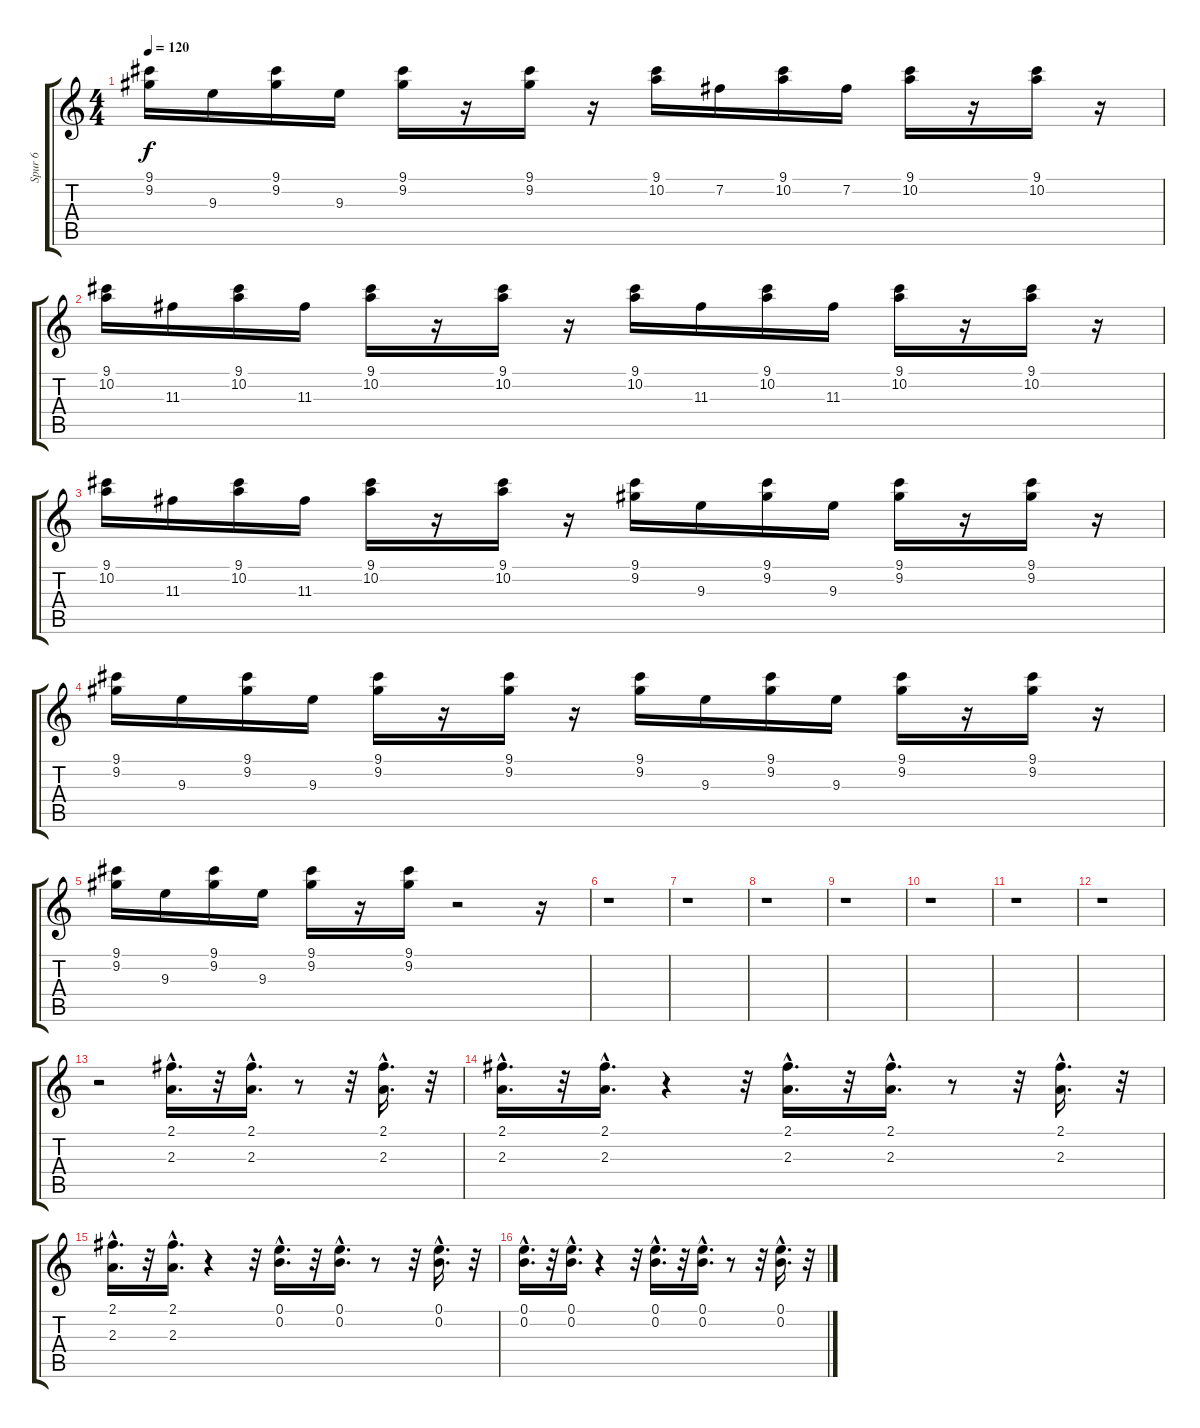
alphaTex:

\track ("Spur 6" "Spur 6") {instrument acousticguitarsteel}
\staff {score tabs}
\tuning (E4 B3 G3 D3 A2 E2) {hide}
\ts (4 4)
\tempo 120
\clef g2
\ks c
(9.1 9.2).16{dy f} 9.3.16 (9.1 9.2).16 9.3.16 (9.1 9.2).16 r.16 (9.1 9.2).16 r.16 (9.1 10.2).16 7.2.16 (9.1 10.2).16 7.2.16 (9.1 10.2).16 r.16 (9.1 10.2).16 r.16 |
(9.1 10.2).16 11.3.16 (9.1 10.2).16 11.3.16 (9.1 10.2).16 r.16 (9.1 10.2).16 r.16 (9.1 10.2).16 11.3.16 (9.1 10.2).16 11.3.16 (9.1 10.2).16 r.16 (9.1 10.2).16 r.16 |
(9.1 10.2).16 11.3.16 (9.1 10.2).16 11.3.16 (9.1 10.2).16 r.16 (9.1 10.2).16 r.16 (9.1 9.2).16 9.3.16 (9.1 9.2).16 9.3.16 (9.1 9.2).16 r.16 (9.1 9.2).16 r.16 |
(9.1 9.2).16 9.3.16 (9.1 9.2).16 9.3.16 (9.1 9.2).16 r.16 (9.1 9.2).16 r.16 (9.1 9.2).16 9.3.16 (9.1 9.2).16 9.3.16 (9.1 9.2).16 r.16 (9.1 9.2).16 r.16 |
(9.1 9.2).16 9.3.16 (9.1 9.2).16 9.3.16 (9.1 9.2).16 r.16 (9.1 9.2).16 r.2 r.16 |
r.1 |
r.1 |
r.1 |
r.1 |
r.1 |
r.1 |
r.1 |
r.2 (2.1{hac} 2.3{hac}).16{d} r.32 (2.1{hac} 2.3{hac}).16{d} r.8 r.32 (2.1{hac} 2.3{hac}).16{d} r.32 |
(2.1{hac} 2.3{hac}).16{d} r.32 (2.1{hac} 2.3{hac}).16{d} r.4 r.32 (2.1{hac} 2.3{hac}).16{d} r.32 (2.1{hac} 2.3{hac}).16{d} r.8 r.32 (2.1{hac} 2.3{hac}).16{d} r.32 |
(2.1{hac} 2.3{hac}).16{d} r.32 (2.1{hac} 2.3{hac}).16{d} r.4 r.32 (0.1{hac} 0.2{hac}).16{d} r.32 (0.1{hac} 0.2{hac}).16{d} r.8 r.32 (0.1{hac} 0.2{hac}).16{d} r.32 |
(0.1{hac} 0.2{hac}).16{d} r.32 (0.1{hac} 0.2{hac}).16{d} r.4 r.32 (0.1{hac} 0.2{hac}).16{d} r.32 (0.1{hac} 0.2{hac}).16{d} r.8 r.32 (0.1{hac} 0.2{hac}).16{d} r.32
